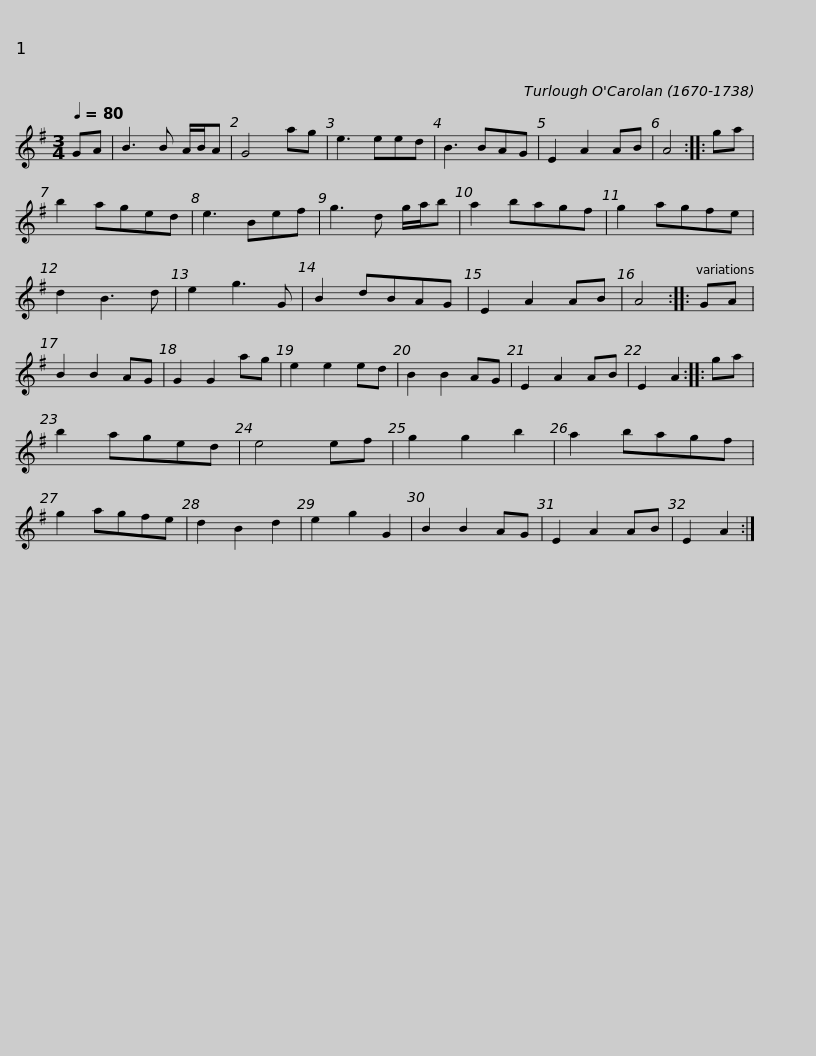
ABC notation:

X:1
L:1/8
Q:1/4=80
M:3/4
I:linebreak $
K:G
V:1 treble
V:1
 GA | B3 B A/B/A | G4 ag | e3 eed | B3 BAG | %5
 E2 A2 AB | A4 :: ga | b2 aged | e3 Bef |$ %10
 g3 d g/a/b | a2 bagf | g2 agfe | d2 B3 d | e2 g3 G | %15
 B2 dBAG | E2 A2 AB | A4 :: GA | B2 B2 AG |$ %20
 G2 G2 ag | e2 e2 ed | B2 B2 AG | E2 A2 AB | E2 A2 :: %25
 ga | b2 aged | e4 ef | g2 g2 b2 | a2 bagf |$ %30
 g2 agfe | d2 B2 d2 | e2 g2 G2 | B2 B2 AG | E2 A2 AB | %35
 E2 A2 :| %36
